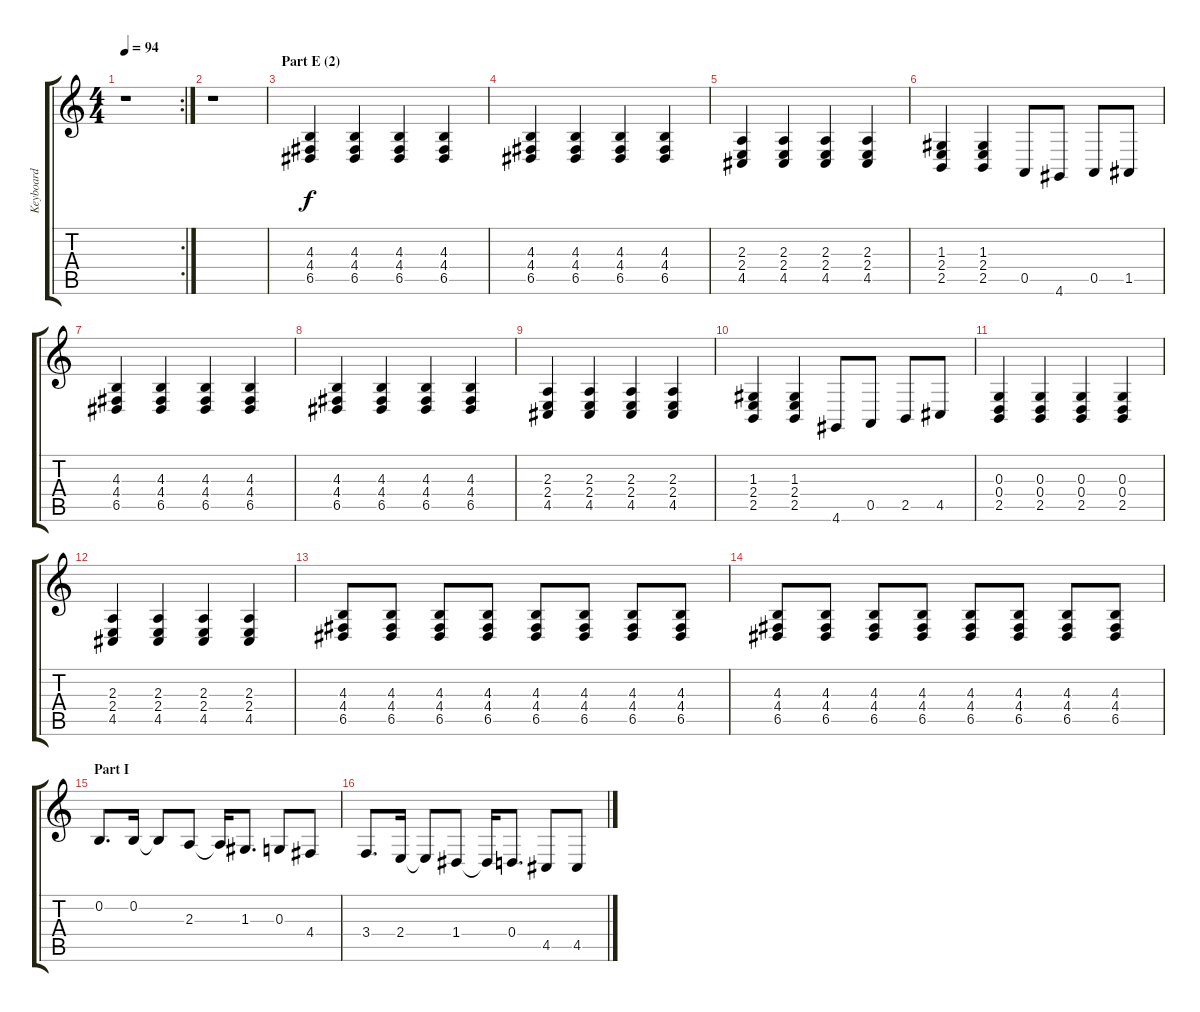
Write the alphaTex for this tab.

\track ("Keyboard" "Keyboard") {instrument lead5charang}
\staff {score tabs}
\tuning (E4 B3 G3 D3 A2 E2) {hide}
\rc 2
\ts (4 4)
\tempo 94
\clef g2
\ks c
r.1{dy f} |
r.1 |
\section ("" "Part E (2)")
(4.3 4.4 6.5).4 (4.3 4.4 6.5).4 (4.3 4.4 6.5).4 (4.3 4.4 6.5).4 |
(4.3 4.4 6.5).4 (4.3 4.4 6.5).4 (4.3 4.4 6.5).4 (4.3 4.4 6.5).4 |
(2.3 2.4 4.5).4 (2.3 2.4 4.5).4 (2.3 2.4 4.5).4 (2.3 2.4 4.5).4 |
(1.3 2.4 2.5).4 (1.3 2.4 2.5).4 0.5.8 4.6.8 0.5.8 1.5.8 |
(4.3 4.4 6.5).4 (4.3 4.4 6.5).4 (4.3 4.4 6.5).4 (4.3 4.4 6.5).4 |
(4.3 4.4 6.5).4 (4.3 4.4 6.5).4 (4.3 4.4 6.5).4 (4.3 4.4 6.5).4 |
(2.3 2.4 4.5).4 (2.3 2.4 4.5).4 (2.3 2.4 4.5).4 (2.3 2.4 4.5).4 |
(1.3 2.4 2.5).4 (1.3 2.4 2.5).4 4.6.8 0.5.8 2.5.8 4.5.8 |
(0.3 0.4 2.5).4 (0.3 0.4 2.5).4 (0.3 0.4 2.5).4 (0.3 0.4 2.5).4 |
(2.3 2.4 4.5).4 (2.3 2.4 4.5).4 (2.3 2.4 4.5).4 (2.3 2.4 4.5).4 |
(4.3 4.4 6.5).8 (4.3 4.4 6.5).8 (4.3 4.4 6.5).8 (4.3 4.4 6.5).8 (4.3 4.4 6.5).8 (4.3 4.4 6.5).8 (4.3 4.4 6.5).8 (4.3 4.4 6.5).8 |
(4.3 4.4 6.5).8 (4.3 4.4 6.5).8 (4.3 4.4 6.5).8 (4.3 4.4 6.5).8 (4.3 4.4 6.5).8 (4.3 4.4 6.5).8 (4.3 4.4 6.5).8 (4.3 4.4 6.5).8 |
\section ("" "Part I")
0.2.8{d} 0.2.16 0.2{t}.8 2.3.8 2.3{t}.16 1.3.8{d} 0.3.8 4.4.8 |
3.4.8{d} 2.4.16 2.4{t}.8 1.4.8 1.4{t}.16 0.4.8{d} 4.5.8 4.5.8
